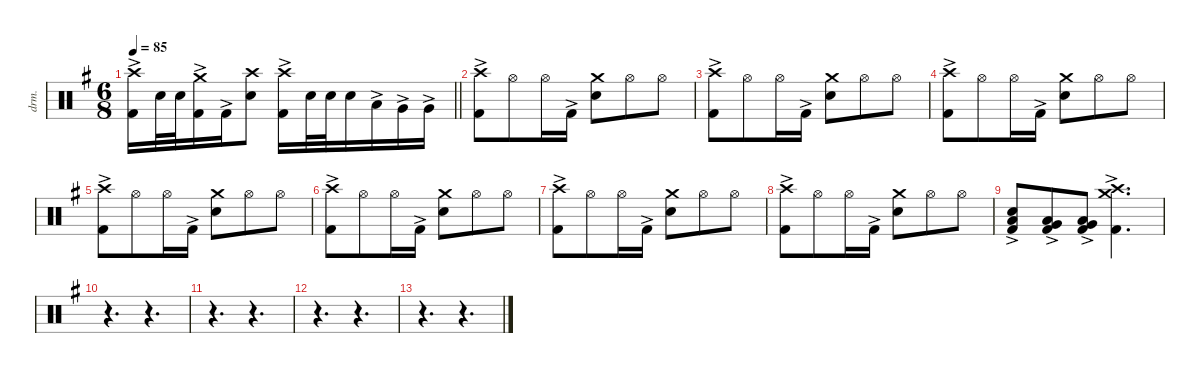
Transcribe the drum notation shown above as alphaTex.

\defaultSystemsLayout 4
\hideDynamics
\bracketExtendMode nobrackets
\otherSystemsTrackNameOrientation horizontal
\track ("Drums" "drm.") {instrument percussion}
\staff {score}
\articulation defaults
\ts (6 8)
\tempo 85
\clef neutral
\barLineRight lightlight
\ks eminor
("Crash high (hit)"{acc forcenatural} "Kick (hit) 2"{ac acc forcenatural}).16{dy f} "Snare (hit) 2"{acc forcenatural}.32 "Snare (hit) 2"{acc forcenatural}.32 ("Crash medium (hit)"{acc forcenatural} "Kick (hit) 2"{ac acc forcenatural}).16 "Kick (hit) 2"{ac acc forcenatural}.16 ("Crash high (hit)"{acc forcenatural} "Snare (hit) 2"{acc forcenatural}).8 ("Crash high (hit)"{acc forcenatural} "Kick (hit) 2"{ac acc forcenatural}).16 "Snare (hit) 2"{acc forcenatural}.32 "Snare (hit) 2"{acc forcenatural}.32 "Snare (hit) 2"{acc forcenatural}.16 "Low Tom (hit)"{ac acc forcenatural}.16 "Very Low Tom (hit)"{ac acc forcenatural}.16 "Very Low Tom (hit)"{ac acc forcenatural}.16 |
("Crash high (hit)"{acc forcenatural} "Kick (hit) 2"{ac acc forcenatural}).8 "Hi-Hat (open)"{acc forcenatural}.8 "Hi-Hat (open)"{acc forcenatural}.16 "Kick (hit) 2"{ac acc forcenatural}.16 ("Crash medium (hit)"{acc forcenatural} "Snare (hit) 2"{acc forcenatural}).8 "Hi-Hat (open)"{acc forcenatural}.8 "Hi-Hat (open)"{acc forcenatural}.8 |
("Crash high (hit)"{acc forcenatural} "Kick (hit) 2"{ac acc forcenatural}).8 "Hi-Hat (open)"{acc forcenatural}.8 "Hi-Hat (open)"{acc forcenatural}.16 "Kick (hit) 2"{ac acc forcenatural}.16 ("Crash medium (hit)"{acc forcenatural} "Snare (hit) 2"{acc forcenatural}).8 "Hi-Hat (open)"{acc forcenatural}.8 "Hi-Hat (open)"{acc forcenatural}.8 |
("Crash high (hit)"{acc forcenatural} "Kick (hit) 2"{ac acc forcenatural}).8 "Hi-Hat (open)"{acc forcenatural}.8 "Hi-Hat (open)"{acc forcenatural}.16 "Kick (hit) 2"{ac acc forcenatural}.16 ("Crash medium (hit)"{acc forcenatural} "Snare (hit) 2"{acc forcenatural}).8 "Hi-Hat (open)"{acc forcenatural}.8 "Hi-Hat (open)"{acc forcenatural}.8 |
("Crash high (hit)"{acc forcenatural} "Kick (hit) 2"{ac acc forcenatural}).8 "Hi-Hat (open)"{acc forcenatural}.8 "Hi-Hat (open)"{acc forcenatural}.16 "Kick (hit) 2"{ac acc forcenatural}.16 ("Crash medium (hit)"{acc forcenatural} "Snare (hit) 2"{acc forcenatural}).8 "Hi-Hat (open)"{acc forcenatural}.8 "Hi-Hat (open)"{acc forcenatural}.8 |
("Crash high (hit)"{acc forcenatural} "Kick (hit) 2"{ac acc forcenatural}).8 "Hi-Hat (open)"{acc forcenatural}.8 "Hi-Hat (open)"{acc forcenatural}.16 "Kick (hit) 2"{ac acc forcenatural}.16 ("Crash medium (hit)"{acc forcenatural} "Snare (hit) 2"{acc forcenatural}).8 "Hi-Hat (open)"{acc forcenatural}.8 "Hi-Hat (open)"{acc forcenatural}.8 |
("Crash high (hit)"{acc forcenatural} "Kick (hit) 2"{ac acc forcenatural}).8 "Hi-Hat (open)"{acc forcenatural}.8 "Hi-Hat (open)"{acc forcenatural}.16 "Kick (hit) 2"{ac acc forcenatural}.16 ("Crash medium (hit)"{acc forcenatural} "Snare (hit) 2"{acc forcenatural}).8 "Hi-Hat (open)"{acc forcenatural}.8 "Hi-Hat (open)"{acc forcenatural}.8 |
("Crash high (hit)"{acc forcenatural} "Kick (hit) 2"{ac acc forcenatural}).8 "Hi-Hat (open)"{acc forcenatural}.8 "Hi-Hat (open)"{acc forcenatural}.16 "Kick (hit) 2"{ac acc forcenatural}.16 ("Crash medium (hit)"{acc forcenatural} "Snare (hit) 2"{acc forcenatural}).8 "Hi-Hat (open)"{acc forcenatural}.8 "Hi-Hat (open)"{acc forcenatural}.8 |
("Low Tom (hit)"{ac acc forcenatural} "Snare (hit) 2"{ac acc forcenatural} "Kick (hit) 2"{ac acc forcenatural}).8 ("Low Tom (hit)"{ac acc forcenatural} "Very Low Tom (hit)"{ac acc forcenatural} "Kick (hit) 2"{ac acc forcenatural}).8 ("Very Low Tom (hit)"{ac acc forcenatural} "Low Floor Tom (hit)"{ac acc forcenatural} "Kick (hit) 2"{ac acc forcenatural}).8 ("Crash high (hit)"{ac acc forcenatural} "Crash medium (hit)"{ac acc forcenatural} "Kick (hit) 2"{ac acc forcenatural}).4{d} |
r.4{d} r.4{d} |
r.4{d} r.4{d} |
r.4{d} r.4{d} |
r.4{d} r.4{d}
